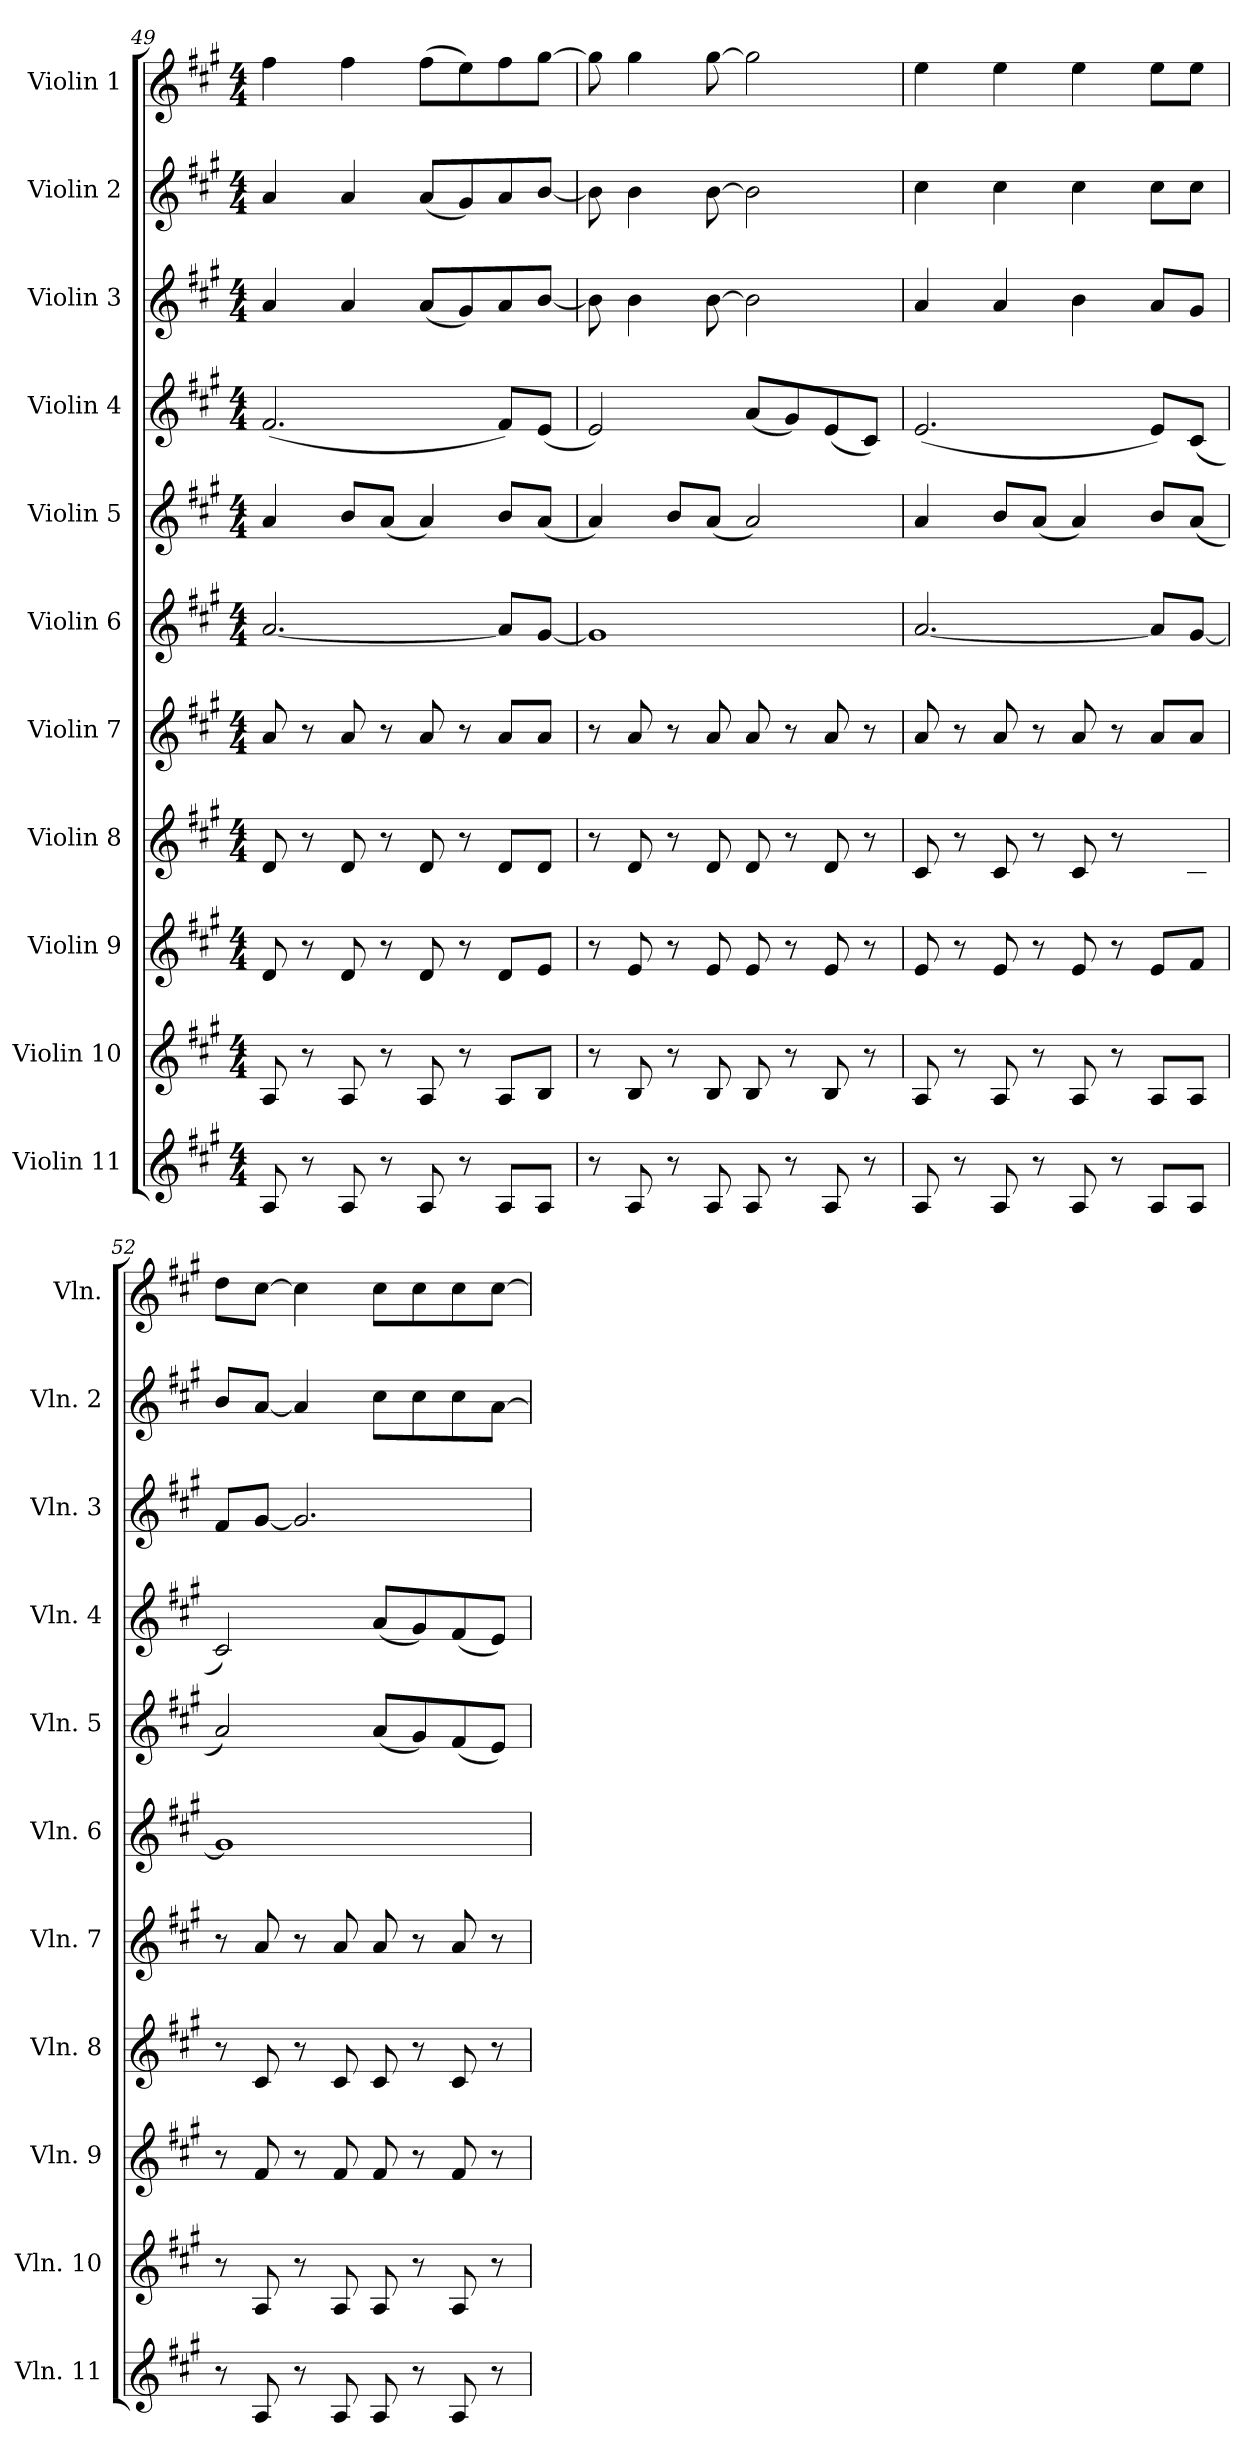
**kern	**kern	**kern	**kern	**kern	**kern	**kern	**kern	**kern	**kern	**kern
*part11	*part10	*part9	*part8	*part7	*part6	*part5	*part4	*part3	*part2	*part1
*staff11	*staff10	*staff9	*staff8	*staff7	*staff6	*staff5	*staff4	*staff3	*staff2	*staff1
*I"Violin 11	*I"Violin 10	*I"Violin 9	*I"Violin 8	*I"Violin 7	*I"Violin 6	*I"Violin 5	*I"Violin 4	*I"Violin 3	*I"Violin 2	*I"Violin 1
*I'Vln. 11	*I'Vln. 10	*I'Vln. 9	*I'Vln. 8	*I'Vln. 7	*I'Vln. 6	*I'Vln. 5	*I'Vln. 4	*I'Vln. 3	*I'Vln. 2	*I'Vln.
!!LO:PB:g=z
*clefG2	*clefG2	*clefG2	*clefG2	*clefG2	*clefG2	*clefG2	*clefG2	*clefG2	*clefG2	*clefG2
*k[f#c#g#]	*k[f#c#g#]	*k[f#c#g#]	*k[f#c#g#]	*k[f#c#g#]	*k[f#c#g#]	*k[f#c#g#]	*k[f#c#g#]	*k[f#c#g#]	*k[f#c#g#]	*k[f#c#g#]
*M4/4	*M4/4	*M4/4	*M4/4	*M4/4	*M4/4	*M4/4	*M4/4	*M4/4	*M4/4	*M4/4
=49	=49	=49	=49	=49	=49	=49	=49	=49	=49	=49
8A/	8A/	8d/	8d/	8a/	[2.a/	4a/	(<2.f#/	4a/	4a/	4ff#\
8r	8r	8r	8r	8r	.	.	.	.	.	.
8A/	8A/	8d/	8d/	8a/	.	8b/L	.	4a/	4a/	4ff#\
8r	8r	8r	8r	8r	.	(<8a/J	.	.	.	.
8A/	8A/	8d/	8d/	8a/	.	4a/)	.	(<8a/L	(<8a/L	(>8ff#\L
8r	8r	8r	8r	8r	.	.	.	8g#/)	8g#/)	8ee\)
8A/L	8A/L	8d/L	8d/L	8a/L	8a/L]	8b/L	8f#/L)	8a/	8a/	8ff#\
8A/J	8B/J	8e/J	8d/J	8a/J	[8g#/J	(<8a/J	(<8e/J	[8b/J	[8b/J	[8gg#\J
=50	=50	=50	=50	=50	=50	=50	=50	=50	=50	=50
8r	8r	8r	8r	8r	1g#]	4a/)	2e/)	8b\]	8b\]	8gg#\]
8A/	8B/	8e/	8d/	8a/	.	.	.	4b\	4b\	4gg#\
8r	8r	8r	8r	8r	.	8b/L	.	.	.	.
8A/	8B/	8e/	8d/	8a/	.	(<8a/J	.	[8b\	[8b\	[8gg#\
8A/	8B/	8e/	8d/	8a/	.	2a/)	(<8a/L	2b\]	2b\]	2gg#\]
8r	8r	8r	8r	8r	.	.	8g#/)	.	.	.
8A/	8B/	8e/	8d/	8a/	.	.	(<8e/	.	.	.
8r	8r	8r	8r	8r	.	.	8c#/J)	.	.	.
=51	=51	=51	=51	=51	=51	=51	=51	=51	=51	=51
8A/	8A/	8e/	8c#/	8a/	[2.a/	4a/	(<2.e/	4a/	4cc#\	4ee\
8r	8r	8r	8r	8r	.	.	.	.	.	.
8A/	8A/	8e/	8c#/	8a/	.	8b/L	.	4a/	4cc#\	4ee\
8r	8r	8r	8r	8r	.	(<8a/J	.	.	.	.
8A/	8A/	8e/	8c#/	8a/	.	4a/)	.	4b\	4cc#\	4ee\
8r	8r	8r	8r	8r	.	.	.	.	.	.
8A/L	8A/L	8e/L	8c#/Lyy	8a/L	8a/L]	8b/L	8e/L)	8a/L	8cc#\L	8ee\L
8A/J	8A/J	8f#/J	8c#/J	8a/J	[8g#/J	(<8a/J	(<8c#/J	8g#/J	8cc#\J	8ee\J
=52	=52	=52	=52	=52	=52	=52	=52	=52	=52	=52
8r	8r	8r	8r	8r	1g#]	2a/)	2c#/)	8f#/L	8b/L	8dd\L
8A/	8A/	8f#/	8c#/	8a/	.	.	.	[8g#/J	[8a/J	[8cc#\J
8r	8r	8r	8r	8r	.	.	.	2.g#/]	4a/]	4cc#\]
8A/	8A/	8f#/	8c#/	8a/	.	.	.	.	.	.
8A/	8A/	8f#/	8c#/	8a/	.	(<8a/L	(<8a/L	.	8cc#\L	8cc#\L
8r	8r	8r	8r	8r	.	8g#/)	8g#/)	.	8cc#\	8cc#\
8A/	8A/	8f#/	8c#/	8a/	.	(<8f#/	(<8f#/	.	8cc#\	8cc#\
8r	8r	8r	8r	8r	.	8e/J)	8e/J)	.	[8a\J	[8cc#\J
=	=	=	=	=	=	=	=	=	=	=
*-	*-	*-	*-	*-	*-	*-	*-	*-	*-	*-
